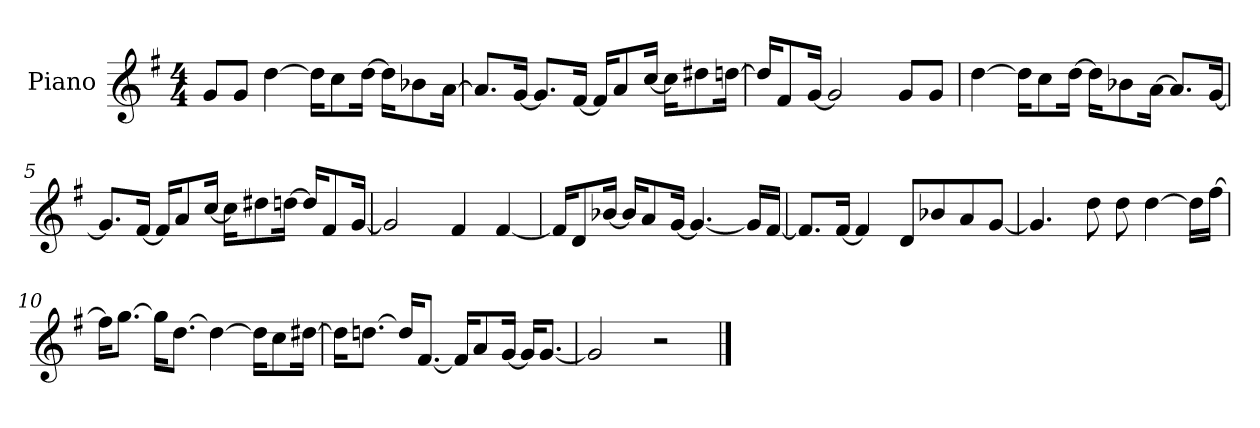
**kern
*part1
*staff1
*I"Piano
*I'P-no
*clefG2
*k[f#]
*M4/4
*MM90
=1
8g/L
8g/J
[4dd\
16dd\KL]
8cc\
[16dd\Jk
16dd\KL]
8b-X\
[16a\Jk
=2
8.a/L]
[16g/Jk
8.g/L]
[16f#/Jk
16f#/KL]
8a/
[16cc/Jk
16cc\KL]
8dd#X\
[16ddn\Jk
=3
16dd/KL]
8f#/
[16g/Jk
2g/]
8g/L
8g/J
=4
[4dd\
16dd\KL]
8cc\
[16dd\Jk
16dd\KL]
8b-X\
[16a\Jk
8.a/L]
[16g/Jk
!!LO:LB:g=z
=5
8.g/L]
[16f#/Jk
16f#/KL]
8a/
[16cc/Jk
16cc\KL]
8dd#X\
[16ddn\Jk
16dd/KL]
8f#/
[16g/Jk
=6
2g/]
4f#/
[4f#/
=7
16f#/KL]
8d/
[16b-X/Jk
16b-/KL]
8a/
[16g/Jk
4.g/_
16g/LL]
[16f#/JJ
=8
8.f#/L]
[16f#/Jk
4f#/]
8d/L
8b-X/
8a/
[8g/J
=9
4.g/]
8dd\
8dd\
[4dd\
16dd\LL]
[16ff#\JJ
!!LO:LB:g=z
=10
16ff#\KL]
[8.gg\J
16gg\KL]
[8.dd\J
4dd\_
16dd\KL]
8cc\
[16dd#X\Jk
=11
16dd#\KL]
[8.ddn\J
16dd/KL]
[8.f#/J
16f#/KL]
8a/
[16g/Jk
16g/KL]
[8.g/J
=12
2g/]
2r
==
*-
